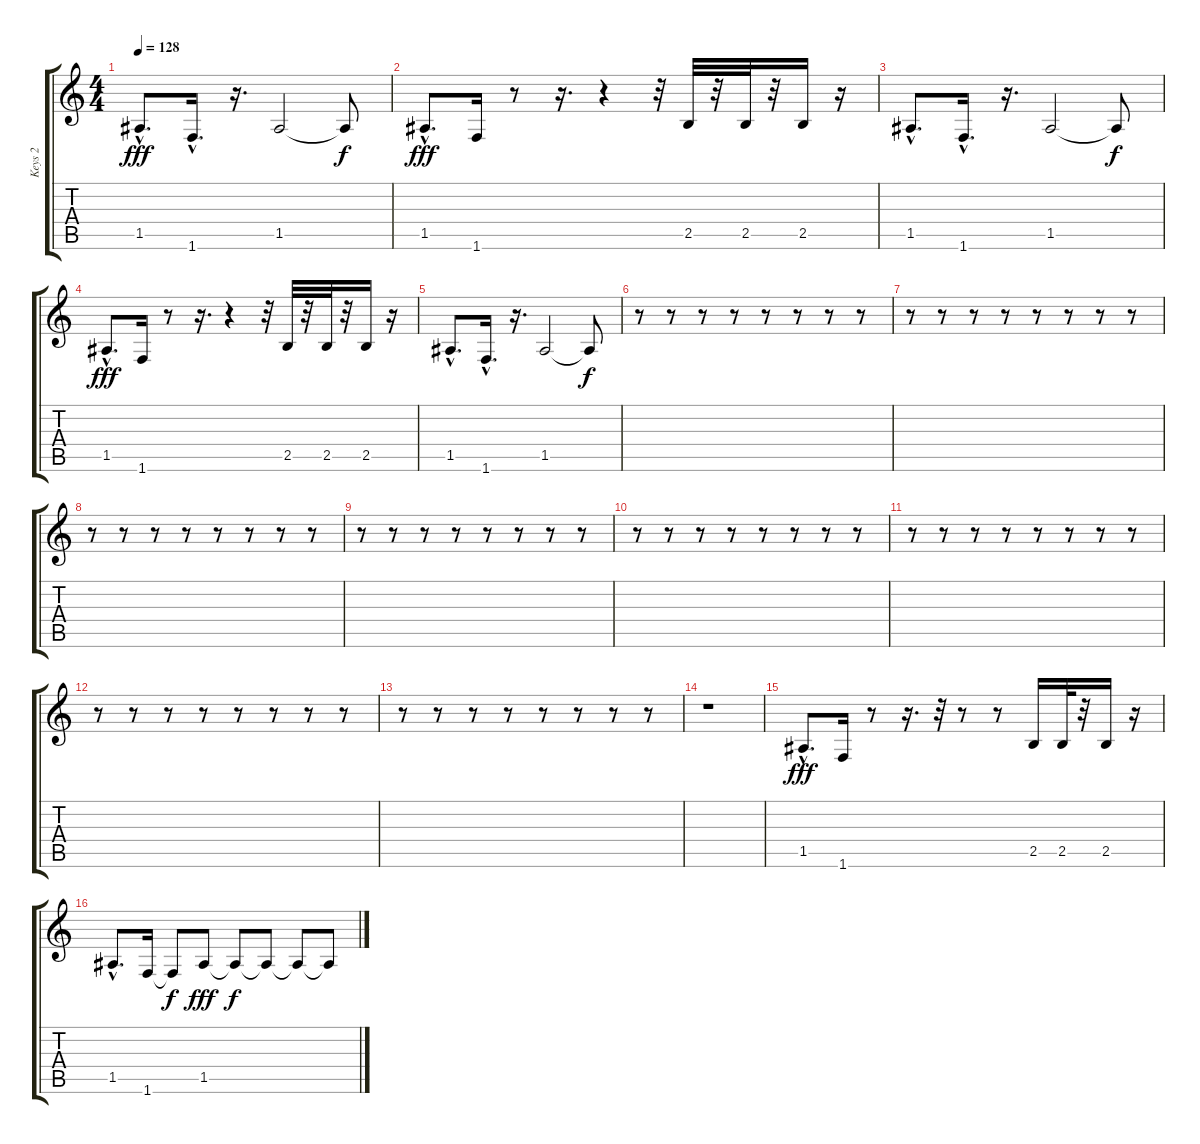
\track ("Keys 2" "Keys 2") {instrument fretlessbass}
\staff {score tabs}
\tuning (E4 B3 G3 D3 A2 E2) {hide}
\ts (4 4)
\tempo 128
\clef g2
\ks c
1.5{hac}.8{d dy fff} 1.6{hac}.16{d} r.16{d} 1.5.2 1.5{t}.8{dy f} |
1.5{hac}.8{d dy fff} 1.6.16 r.8 r.16{d} r.4 r.32 2.5.32 r.32 2.5.32 r.32 2.5.16 r.16 |
1.5{hac}.8{d} 1.6{hac}.16{d} r.16{d} 1.5.2 1.5{t}.8{dy f} |
1.5{hac}.8{d dy fff} 1.6.16 r.8 r.16{d} r.4 r.32 2.5.32 r.32 2.5.32 r.32 2.5.16 r.16 |
1.5{hac}.8{d} 1.6{hac}.16{d} r.16{d} 1.5.2 1.5{t}.8{dy f} |
r.8 r.8 r.8 r.8 r.8 r.8 r.8 r.8 |
r.8 r.8 r.8 r.8 r.8 r.8 r.8 r.8 |
r.8 r.8 r.8 r.8 r.8 r.8 r.8 r.8 |
r.8 r.8 r.8 r.8 r.8 r.8 r.8 r.8 |
r.8 r.8 r.8 r.8 r.8 r.8 r.8 r.8 |
r.8 r.8 r.8 r.8 r.8 r.8 r.8 r.8 |
r.8 r.8 r.8 r.8 r.8 r.8 r.8 r.8 |
r.8 r.8 r.8 r.8 r.8 r.8 r.8 r.8 |
r.1 |
1.5{hac}.8{d dy fff} 1.6.16 r.8 r.16{d} r.32 r.8 r.8 2.5.16 2.5.32 r.32 2.5.16 r.16 |
1.5{hac}.8{d} 1.6.16 1.6{t}.8{dy f} 1.5.8{dy fff} 1.5{t}.8{dy f} 1.5{t}.8 1.5{t}.8 1.5{t}.8
